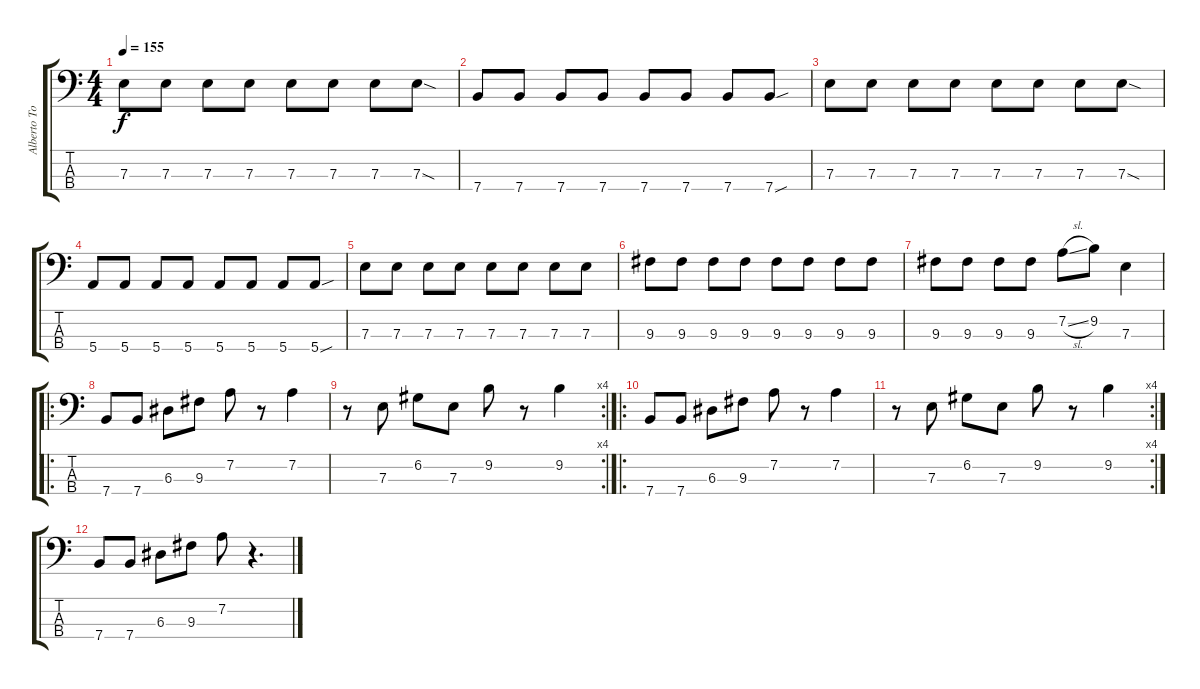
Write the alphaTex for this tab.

\track ("Alberto Torrado" "Alberto To") {instrument electricguitarjazz}
\staff {score tabs}
\tuning (G2 D2 A1 E1) {hide}
\ts (4 4)
\tempo 155
\clef f4
\ks c
7.3.8{dy f} 7.3.8 7.3.8 7.3.8 7.3.8 7.3.8 7.3.8 7.3{sod}.8 |
7.4.8 7.4.8 7.4.8 7.4.8 7.4.8 7.4.8 7.4.8 7.4{sou}.8 |
7.3.8 7.3.8 7.3.8 7.3.8 7.3.8 7.3.8 7.3.8 7.3{sod}.8 |
5.4.8 5.4.8 5.4.8 5.4.8 5.4.8 5.4.8 5.4.8 5.4{sou}.8 |
7.3.8 7.3.8 7.3.8 7.3.8 7.3.8 7.3.8 7.3.8 7.3.8 |
9.3.8 9.3.8 9.3.8 9.3.8 9.3.8 9.3.8 9.3.8 9.3.8 |
9.3.8 9.3.8 9.3.8 9.3.8 7.2{sl}.8 9.2.8 7.3.4 |
\ro
7.4.8 7.4.8 6.3.8 9.3.8 7.2.8 r.8 7.2.4 |
\rc 4
r.8 7.3.8 6.2.8 7.3.8 9.2.8 r.8 9.2.4 |
\ro
7.4.8 7.4.8 6.3.8 9.3.8 7.2.8 r.8 7.2.4 |
\rc 4
r.8 7.3.8 6.2.8 7.3.8 9.2.8 r.8 9.2.4 |
7.4.8 7.4.8 6.3.8 9.3.8 7.2.8 r.4{d}
